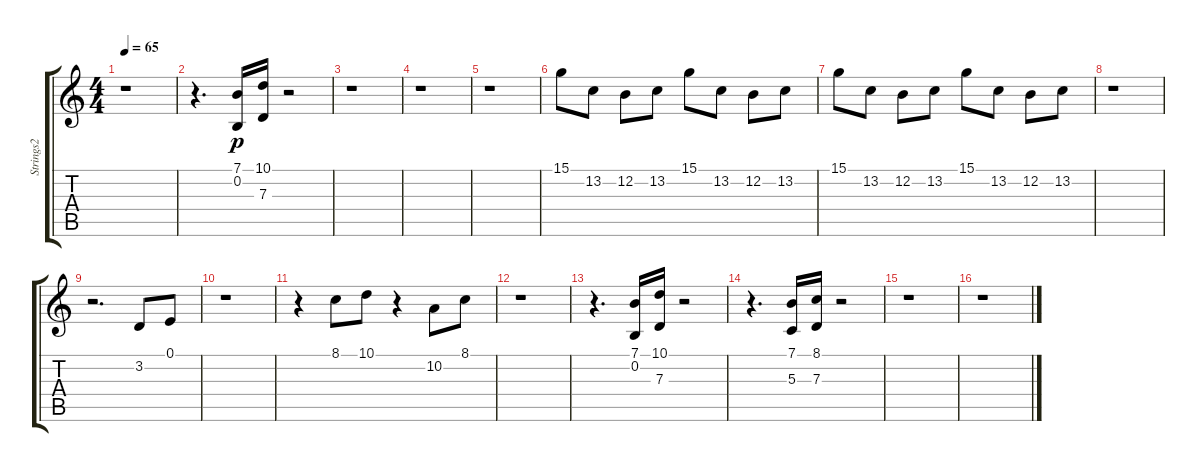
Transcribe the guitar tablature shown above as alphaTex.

\track ("Strings2" "Strings2") {instrument stringensemble1}
\staff {score tabs}
\tuning (E4 B3 G3 D3 A2 E2) {hide}
\ts (4 4)
\tempo 65
\clef g2
\ks c
r.1{dy p} |
r.4{d} (7.1 0.2).16 (10.1 7.3).16 r.2 |
r.1 |
r.1 |
r.1 |
15.1.8 13.2.8 12.2.8 13.2.8 15.1.8 13.2.8 12.2.8 13.2.8 |
15.1.8 13.2.8 12.2.8 13.2.8 15.1.8 13.2.8 12.2.8 13.2.8 |
r.1 |
r.2{d} 3.2.8 0.1.8 |
r.1 |
r.4 8.1.8 10.1.8 r.4 10.2.8 8.1.8 |
r.1 |
r.4{d} (7.1 0.2).16 (10.1 7.3).16 r.2 |
r.4{d} (7.1 5.3).16 (8.1 7.3).16 r.2 |
r.1 |
r.1
